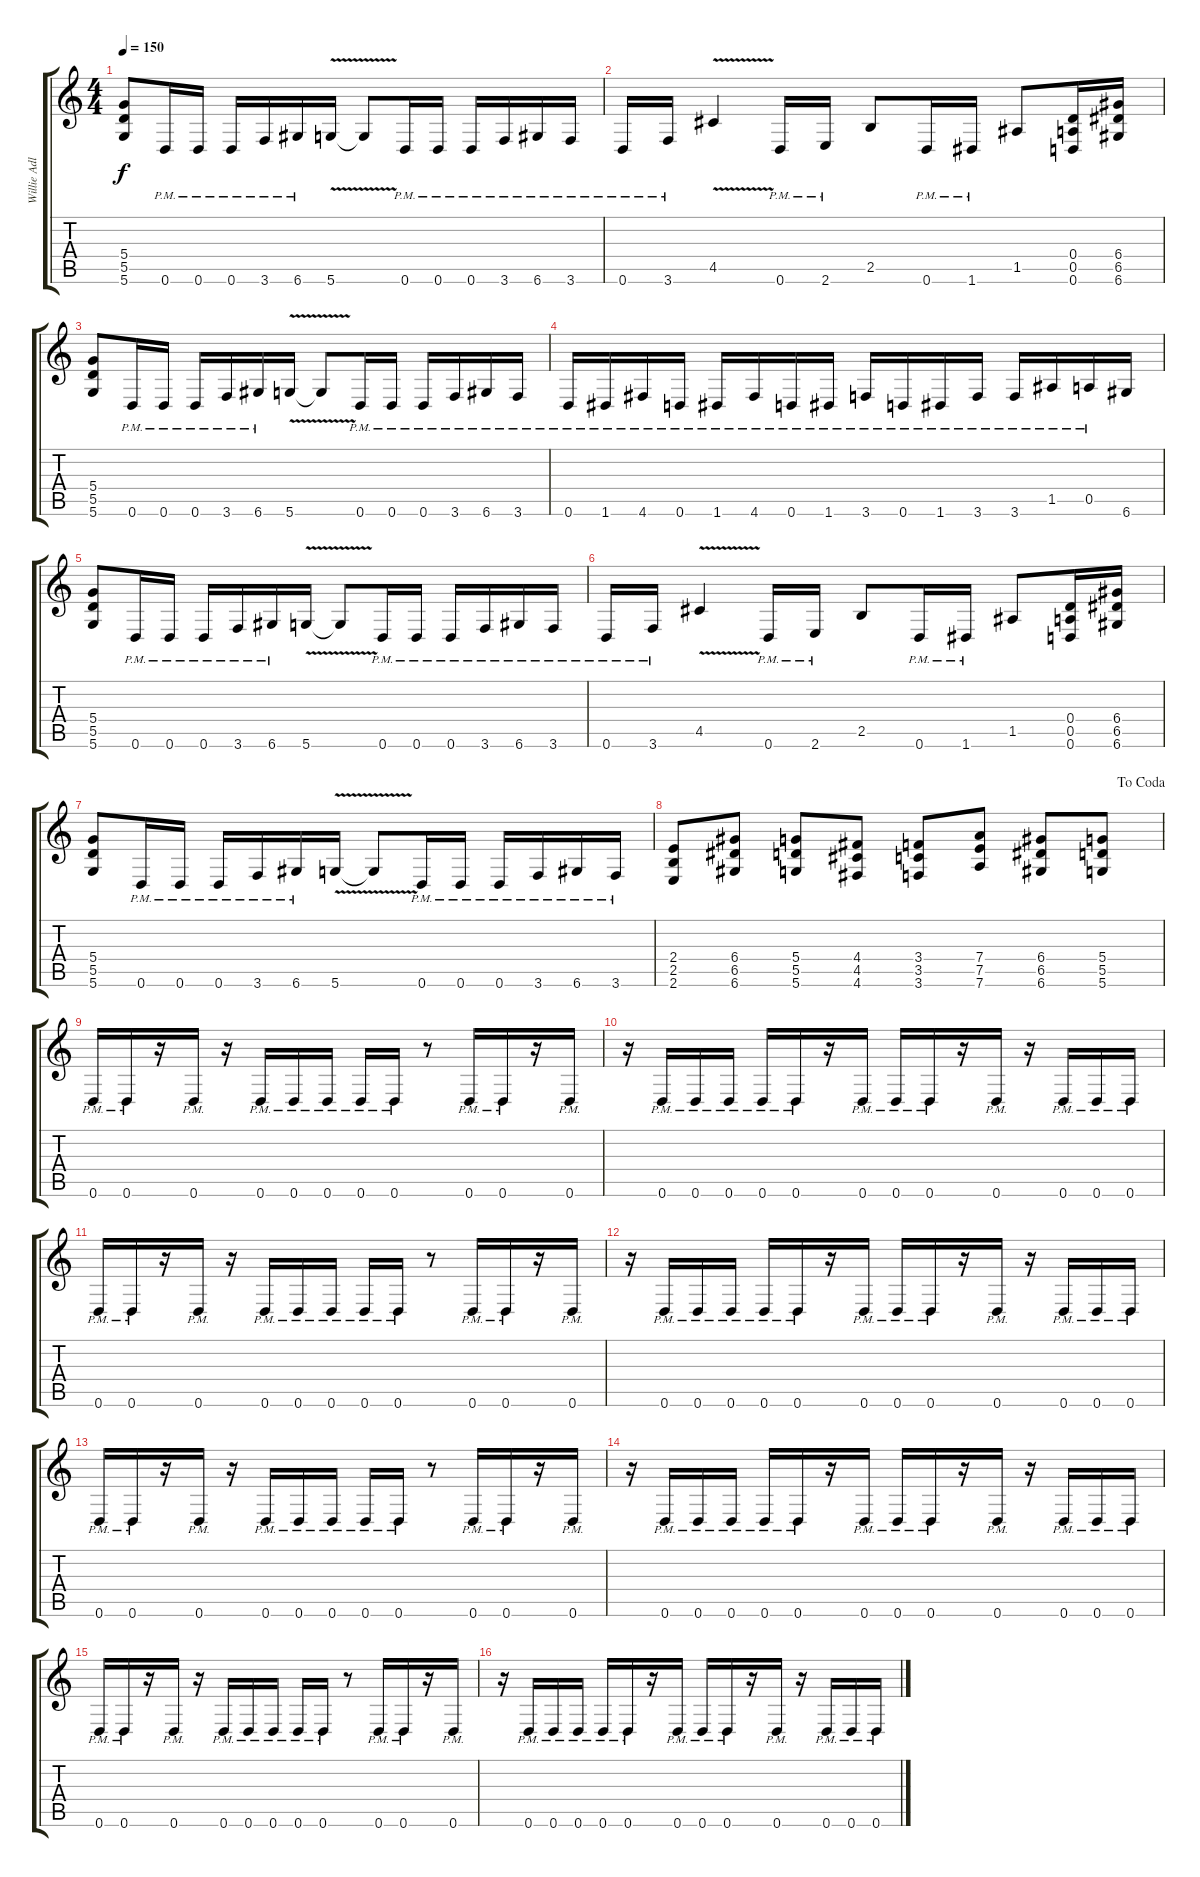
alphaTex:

\track ("Willie Adler" "Willie Adl") {instrument distortionguitar}
\staff {score tabs}
\tuning (E4 B3 G3 D3 A2 D2) {hide}
\ts (4 4)
\tempo 150
\clef g2
\ks c
(5.4 5.5 5.6).8{dy f} 0.6{pm}.16 0.6{pm}.16 0.6{pm}.16 3.6{pm}.16 6.6{pm}.16 5.6{v}.16 5.6{t}.8 0.6{pm}.16 0.6{pm}.16 0.6{pm}.16 3.6{pm}.16 6.6{pm}.16 3.6{pm}.16 |
0.6{pm}.16 3.6{pm}.16 4.5{v}.4 0.6{pm}.16 2.6{pm}.16 2.5.8 0.6{pm}.16 1.6{pm}.16 1.5.8 (0.4 0.5 0.6).16 (6.4 6.5 6.6).16 |
(5.4 5.5 5.6).8 0.6{pm}.16 0.6{pm}.16 0.6{pm}.16 3.6{pm}.16 6.6{pm}.16 5.6{v}.16 5.6{t}.8 0.6{pm}.16 0.6{pm}.16 0.6{pm}.16 3.6{pm}.16 6.6{pm}.16 3.6{pm}.16 |
0.6{pm}.16 1.6{pm}.16 4.6{pm}.16 0.6{pm}.16 1.6{pm}.16 4.6{pm}.16 0.6{pm}.16 1.6{pm}.16 3.6{pm}.16 0.6{pm}.16 1.6{pm}.16 3.6{pm}.16 3.6{pm}.16 1.5{pm}.16 0.5{pm}.16 6.6.16 |
(5.4 5.5 5.6).8 0.6{pm}.16 0.6{pm}.16 0.6{pm}.16 3.6{pm}.16 6.6{pm}.16 5.6{v}.16 5.6{t}.8 0.6{pm}.16 0.6{pm}.16 0.6{pm}.16 3.6{pm}.16 6.6{pm}.16 3.6{pm}.16 |
0.6{pm}.16 3.6{pm}.16 4.5{v}.4 0.6{pm}.16 2.6{pm}.16 2.5.8 0.6{pm}.16 1.6{pm}.16 1.5.8 (0.4 0.5 0.6).16 (6.4 6.5 6.6).16 |
(5.4 5.5 5.6).8 0.6{pm}.16 0.6{pm}.16 0.6{pm}.16 3.6{pm}.16 6.6{pm}.16 5.6{v}.16 5.6{t}.8 0.6{pm}.16 0.6{pm}.16 0.6{pm}.16 3.6{pm}.16 6.6{pm}.16 3.6{pm}.16 |
\jump dacoda
(2.4 2.5 2.6).8 (6.4 6.5 6.6).8 (5.4 5.5 5.6).8 (4.4 4.5 4.6).8 (3.4 3.5 3.6).8 (7.4 7.5 7.6).8 (6.4 6.5 6.6).8 (5.4 5.5 5.6).8 |
0.6{pm}.16 0.6{pm}.16 r.16 0.6{pm}.16 r.16 0.6{pm}.16 0.6{pm}.16 0.6{pm}.16 0.6{pm}.16 0.6{pm}.16 r.8 0.6{pm}.16 0.6{pm}.16 r.16 0.6{pm}.16 |
r.16 0.6{pm}.16 0.6{pm}.16 0.6{pm}.16 0.6{pm}.16 0.6{pm}.16 r.16 0.6{pm}.16 0.6{pm}.16 0.6{pm}.16 r.16 0.6{pm}.16 r.16 0.6{pm}.16 0.6{pm}.16 0.6{pm}.16 |
0.6{pm}.16 0.6{pm}.16 r.16 0.6{pm}.16 r.16 0.6{pm}.16 0.6{pm}.16 0.6{pm}.16 0.6{pm}.16 0.6{pm}.16 r.8 0.6{pm}.16 0.6{pm}.16 r.16 0.6{pm}.16 |
r.16 0.6{pm}.16 0.6{pm}.16 0.6{pm}.16 0.6{pm}.16 0.6{pm}.16 r.16 0.6{pm}.16 0.6{pm}.16 0.6{pm}.16 r.16 0.6{pm}.16 r.16 0.6{pm}.16 0.6{pm}.16 0.6{pm}.16 |
0.6{pm}.16 0.6{pm}.16 r.16 0.6{pm}.16 r.16 0.6{pm}.16 0.6{pm}.16 0.6{pm}.16 0.6{pm}.16 0.6{pm}.16 r.8 0.6{pm}.16 0.6{pm}.16 r.16 0.6{pm}.16 |
r.16 0.6{pm}.16 0.6{pm}.16 0.6{pm}.16 0.6{pm}.16 0.6{pm}.16 r.16 0.6{pm}.16 0.6{pm}.16 0.6{pm}.16 r.16 0.6{pm}.16 r.16 0.6{pm}.16 0.6{pm}.16 0.6{pm}.16 |
0.6{pm}.16 0.6{pm}.16 r.16 0.6{pm}.16 r.16 0.6{pm}.16 0.6{pm}.16 0.6{pm}.16 0.6{pm}.16 0.6{pm}.16 r.8 0.6{pm}.16 0.6{pm}.16 r.16 0.6{pm}.16 |
r.16 0.6{pm}.16 0.6{pm}.16 0.6{pm}.16 0.6{pm}.16 0.6{pm}.16 r.16 0.6{pm}.16 0.6{pm}.16 0.6{pm}.16 r.16 0.6{pm}.16 r.16 0.6{pm}.16 0.6{pm}.16 0.6{pm}.16
